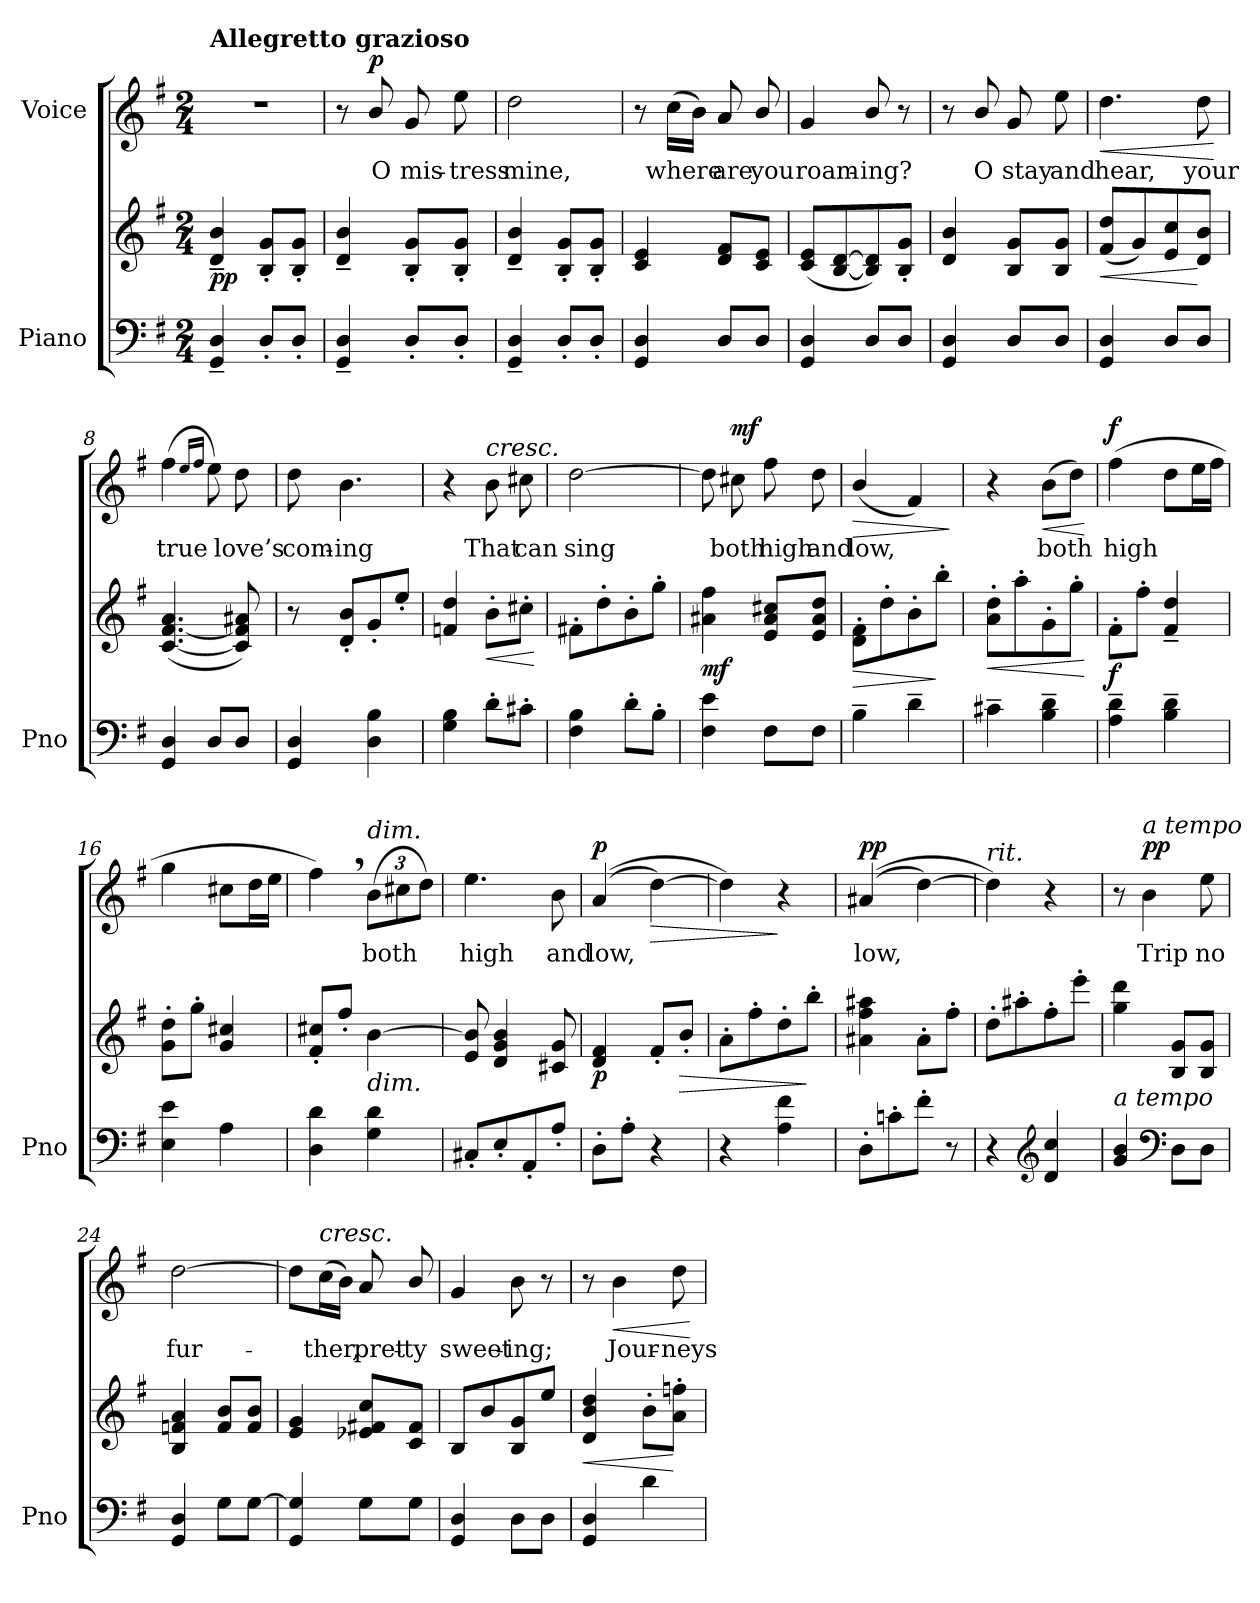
**kern	**kern	**dynam	**kern	**text	**dynam
*part2	*part2	*part2	*part1	*part1	*part1
*staff3	*staff2	*staff2/3	*staff1	*staff1	*staff1
*I"Piano	*	*	*I"Voice	*	*
*I'Pno	*	*	*	*	*
*clefF4	*clefG2	*	*clefG2	*	*
*k[f#]	*k[f#]	*	*k[f#]	*	*
*M2/4	*M2/4	*	*M2/4	*	*
=1	=1	=1	=1	=1	=1
!	!	!	!LO:TX:a:B:t=Allegretto grazioso	!	!
!	!	!LO:DY:b	!	!	!
4GG/~ 4D/~	4d/~ 4b/~	pp	2r	.	.
8D'/L	8B/' 8g/'L	.	.	.	.
8D'/J	8B/' 8g/'J	.	.	.	.
=2	=2	=2	=2	=2	=2
4GG/~ 4D/~	4d/~ 4b/~	.	8r	.	.
!	!	!	!	!	!LO:DY:a
.	.	.	8b/	O	p
8D'/L	8B/' 8g/'L	.	8g/	mis-	.
8D'/J	8B/' 8g/'J	.	8ee\	-tress	.
=3	=3	=3	=3	=3	=3
4GG/~ 4D/~	4d/~ 4b/~	.	2dd\	mine,	.
8D'/L	8B/' 8g/'L	.	.	.	.
8D'/J	8B/' 8g/'J	.	.	.	.
=4	=4	=4	=4	=4	=4
4GG/ 4D/	4c/ 4e/	.	8r	.	.
.	.	.	(16cc\LL	where	.
.	.	.	16b\JJ)	.	.
8D/L	8d/ 8f#/L	.	8a/	are	.
8D/J	8c/ 8e/J	.	8b/	you	.
=5	=5	=5	=5	=5	=5
4GG/ 4D/	(8c/ 8e/L	.	4g/	roam-	.
.	[8B/ [8d/	.	.	.	.
8D/L	8B/] 8d/])	.	8b/	-ing?	.
8D/J	8B/' 8g/'J	.	8r	.	.
=6	=6	=6	=6	=6	=6
4GG/ 4D/	4d/ 4b/	.	8r	.	.
.	.	.	8b/	O	.
8D/L	8B/ 8g/L	.	8g/	stay	.
8D/J	8B/ 8g/J	.	8ee\	and	.
=7	=7	=7	=7	=7	=7
!	!	!LO:HP:b	!	!	!LO:HP:b
4GG/ 4D/	(8f#/ 8dd/L	<	4.dd\	hear,	<
.	8g/)	.	.	.	.
8D/L	8e/ 8cc/	.	.	.	.
8D/J	8d/ 8b/J	[	8dd\	your	.
.	.	.	.	.	[
=8	=8	=8	=8	=8	=8
4GG/ 4D/	([4.c/ [<4.f#/ 4.a/	.	(4ff#\	true	.
.	.	.	16qee/LL	.	.
.	.	.	16qff#/JJ	.	.
8D/L	.	.	8ee\)	.	.
8D/J	8c/] 8f#/] 8a#X/)	.	8dd\	love’s	.
=9	=9	=9	=9	=9	=9
4GG/ 4D/	8r	.	8dd\	com-	.
.	8d/' 8b/'L	.	4.b\	-ing	.
4D\ 4B\	8g'/	.	.	.	.
.	8ee'/J	.	.	.	.
=10	=10	=10	=10	=10	=10
4G\ 4B\	4fn/ 4dd/	.	4r	.	.
!	!	!	!LO:TX:a:i:t=cresc.	!	!
!	!	!LO:HP:b	!	!	!
8d'\L	8b'\L	<	8b\	That	.
8c#X'\J	8cc#X'\J	.	8cc#X\	can	.
.	.	[	.	.	.
=11	=11	=11	=11	=11	=11
4F#\ 4B\	8f#X'\L	.	[2dd\	sing	.
.	8dd'\	.	.	.	.
8d'\L	8b'\	.	.	.	.
8B'\J	8gg'\J	.	.	.	.
=12	=12	=12	=12	=12	=12
!	!	!LO:DY:b	!	!	!
4F#\ 4e\	4a#X\ 4ff#\	mf	8dd\]	.	.
!	!	!	!	!	!LO:DY:a
.	.	.	8cc#X\	both	mf
8F#\L	8e/ 8a#/ 8cc#X/L	.	8ff#\	high	.
8F#\J	8e/ 8a#/ 8dd/J	.	8dd\	and	.
=13	=13	=13	=13	=13	=13
!	!	!LO:HP:b	!	!	!LO:HP:b
4B~\	8d\' 8f#\'L	>	(4b/	low,	>
.	8dd'\	.	.	.	.
4d~\	8b'\	.	4f#/)	.	.
.	8bb'\J	]	.	.	.
.	.	.	.	.	]
=14	=14	=14	=14	=14	=14
!	!	!LO:HP:b	!	!	!
4c#X~\	8a\' 8dd\'L	<	4r	.	.
.	8aa'\	.	.	.	.
!	!	!	!	!	!LO:HP:b
4B\~ 4d\~	8g'\	.	(8b\L	both	<
.	8gg'\J	.	8dd\J)	.	.
.	.	[	.	.	[
=15	=15	=15	=15	=15	=15
!	!	!LO:DY:b	!	!	!LO:DY:a
4A\~ 4d\~	8f#'\L	f	(4ff#\	high	f
.	8ff#'\J	.	.	.	.
4B\~ 4d\~	4f#/~ 4dd/~	.	8dd\L	.	.
.	.	.	16ee\L	.	.
.	.	.	16ff#\JJ	.	.
=16	=16	=16	=16	=16	=16
4E\ 4e\	8g\' 8dd\'L	.	4gg\	.	.
.	8gg'\J	.	.	.	.
4A\	4g/ 4cc#X/	.	8cc#X\L	.	.
.	.	.	16dd\L	.	.
.	.	.	16ee\JJ	.	.
=17	=17	=17	=17	=17	=17
4D\ 4d\	8f#/' 8cc#X/'L	.	4ff#,\)	.	.
.	8ff#'/J	.	.	.	.
!	!	!	!LO:TX:a:i:t=dim.	!	!
!	!LO:TX:b:i:t=dim.	!	!	!	!
4G\ 4d\	[4b\	.	(12b\L	both	.
.	.	.	12cc#X\	.	.
.	.	.	12dd\J)	.	.
=18	=18	=18	=18	=18	=18
8C#X'/L	8e/ 8b/]	.	4.ee\	high	.
8E'/	4d/ 4g/ 4b/	.	.	.	.
8AA'/	.	.	.	.	.
8A'/J	8c#X/ 8g/	.	8b\	and	.
=19	=19	=19	=19	=19	=19
!	!	!LO:DY:b	!	!	!LO:DY:a
8D'\L	4d/ 4f#/	p	((4a/	low,	p
8A'\J	.	.	.	.	.
!	!	!	!	!	!LO:HP:b
4r	8f#'/L	.	[4dd\)	.	>
!	!	!LO:HP:b	!	!	!
.	8b'/J	>	.	.	.
=20	=20	=20	=20	=20	=20
4r	8a'\L	.	4dd\])	.	.
.	8ff#'\	.	.	.	.
4A\ 4f#\	8dd'\	.	4r	.	]
.	8bb'\J	]	.	.	.
=21	=21	=21	=21	=21	=21
!	!	!LO:DY:b	!	!	!
!	!	!LO:DY:n=1:b	!	!	!LO:DY:a
8D'\L	4a#X\ 4ff#\ 4aa#X\	pp other-dynamics	((4a#X/	low,	pp
8cn'\	.	.	.	.	.
8f#'\J	8a#'\L	.	[4dd\)	.	.
8r	8ff#'\J	.	.	.	.
=22	=22	=22	=22	=22	=22
!	!	!	!LO:TX:i:t=rit.	!	!
4r	8dd'\L	.	4dd\])	.	.
.	8aa#X'\	.	.	.	.
*clefG2	*	*	*	*	*
4d/ 4cc/	8ff#'\	.	4r	.	.
.	8eee'\J	.	.	.	.
=23	=23	=23	=23	=23	=23
!LO:TX:i:t=a tempo	!	!	!	!	!
4g/ 4b/	4gg\ 4ddd\	.	8r	.	.
!	!	!	!LO:TX:i:t=a tempo	!	!
!	!	!	!	!	!LO:DY:a
.	.	.	4b\	Trip	pp
*clefF4	*	*	*	*	*
8D\L	8B/ 8g/L	.	.	.	.
8D\J	8B/ 8g/J	.	8ee\	no	.
=24	=24	=24	=24	=24	=24
4GG/ 4D/	4B/ 4fn/ 4a/	.	[2dd\	fur-	.
8G\L	8f/ 8b/L	.	.	.	.
[8G\J	8f/ 8b/J	.	.	.	.
=25	=25	=25	=25	=25	=25
4GG/ 4G/]	4e/ 4g/	.	8dd\L]	.	.
!	!	!	!LO:TX:a:i:t=cresc.	!	!
.	.	.	(16cc\L	-ther,	.
.	.	.	16b\JJ)	.	.
8G\L	8e-X/ 8f#X/ 8cc/L	.	8a/	pret-	.
8G\J	8c/ 8f#/J	.	8b/	-ty	.
=26	=26	=26	=26	=26	=26
4GG/ 4D/	8B/L	.	4g/	sweet-	.
.	8b/	.	.	.	.
8D\L	8B/ 8g/	.	8b\	-ing;	.
8D\J	8ee/J	.	8r	.	.
=27	=27	=27	=27	=27	=27
!	!	!LO:HP:b	!	!	!
4GG/ 4D/	4d/ 4b/ 4dd/	<	8r	.	.
!	!	!	!	!	!LO:HP:b
.	.	.	4b\	Jour-	<
4d\	8b'\L	.	.	.	.
.	8a\' 8ffn\'J	[	8dd\	-neys	.
.	.	.	.	.	[
=	=	=	=	=	=
*-	*-	*-	*-	*-	*-
